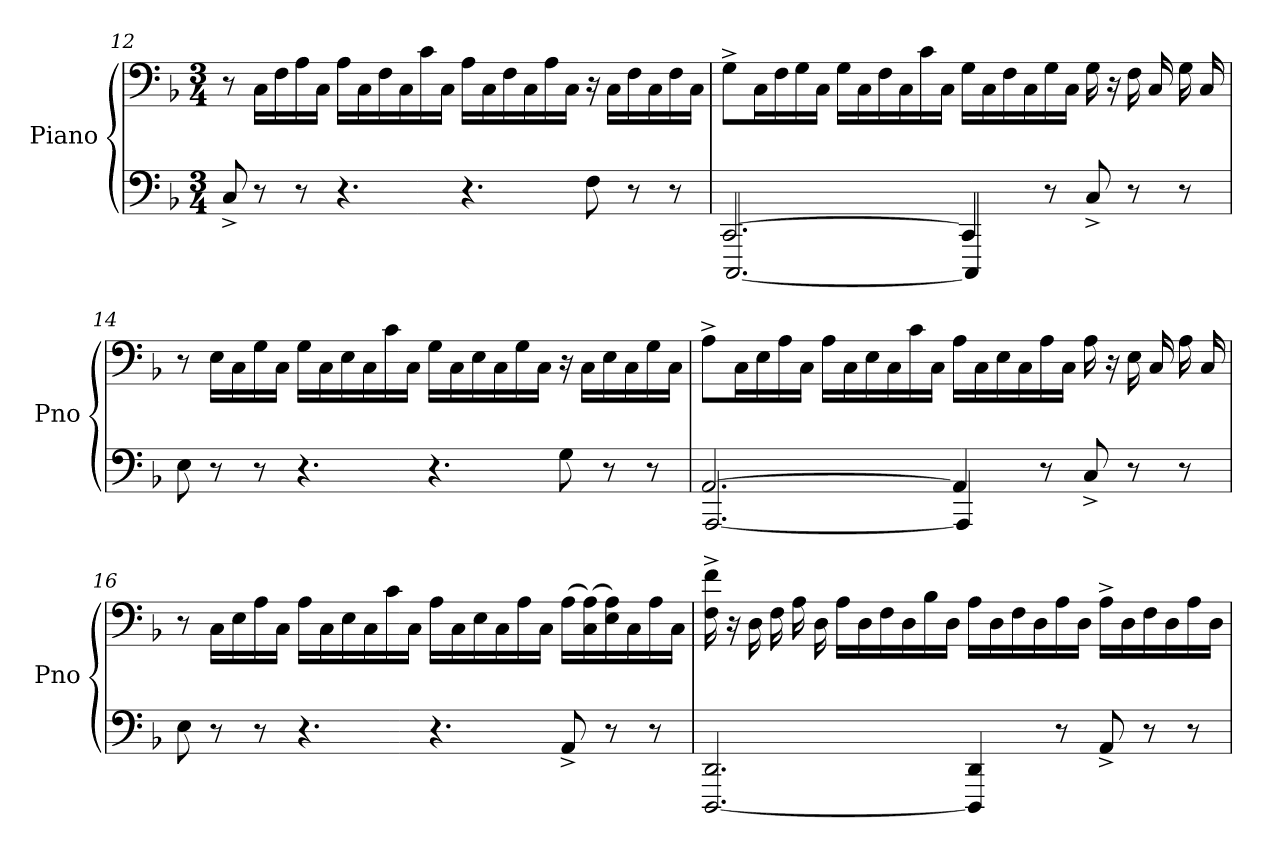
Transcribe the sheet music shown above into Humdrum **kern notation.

**kern	**kern
*part1	*part1
*staff2	*staff1
*I"Piano	*
*I'Pno	*
!!LO:LB:g=z
*clefF4	*clefF4
*k[b-]	*k[b-]
*M3/4	*M3/4
=12	=12
8C^/	8r
8r	16C\LL
.	16F\
8r	16A\
.	16C\JJ
4.r	16A\LL
.	16C\
.	16F\
.	16C\
.	16c\
.	16C\JJ
4.r	16A\LL
.	16C\
.	16F\
.	16C\
.	16A\
.	16C\JJ
8F\	16r
.	16C\LL
8r	16F\
.	16C\
8r	16F\
.	16C\JJ
!!LO:LB:g=z
=13	=13
*^	*
[2.CC/	[2.CCC/	8G^\L
.	.	16C\L
.	.	16F\
.	.	16G\
.	.	16C\JJ
.	.	16G\LL
.	.	16C\
.	.	16F\
.	.	16C\
.	.	16c\
.	.	16C\JJ
4CC/]	4CCC/]	16G\LL
.	.	16C\
.	.	16F\
.	.	16C\
8r	2ryy	16G\
.	.	16C\JJ
8C^/	.	16G\
.	.	16r
8r	.	16F\
.	.	16C/
8r	.	16G\
.	.	16C/
*v	*v	*
!!LO:LB:g=z
=14	=14
8E\	8r
8r	16E\LL
.	16C\
8r	16G\
.	16C\JJ
4.r	16G\LL
.	16C\
.	16E\
.	16C\
.	16c\
.	16C\JJ
4.r	16G\LL
.	16C\
.	16E\
.	16C\
.	16G\
.	16C\JJ
8G\	16r
.	16C\LL
8r	16E\
.	16C\
8r	16G\
.	16C\JJ
!!LO:PB:g=z
=15	=15
*^	*
[2.AA/	[2.AAA/	8A^\L
.	.	16C\L
.	.	16E\
.	.	16A\
.	.	16C\JJ
.	.	16A\LL
.	.	16C\
.	.	16E\
.	.	16C\
.	.	16c\
.	.	16C\JJ
4AA/]	4AAA/]	16A\LL
.	.	16C\
.	.	16E\
.	.	16C\
8r	2ryy	16A\
.	.	16C\JJ
8C^/	.	16A\
.	.	16r
8r	.	16E\
.	.	16C/
8r	.	16A\
.	.	16C/
*v	*v	*
!!LO:LB:g=z
=16	=16
8E\	8r
8r	16C\LL
.	16E\
8r	16A\
.	16C\JJ
4.r	16A\LL
.	16C\
.	16E\
.	16C\
.	16c\
.	16C\JJ
4.r	16A\LL
.	16C\
.	16E\
.	16C\
.	16A\
.	16C\JJ
8AA^/	(>16A\LL
.	(>16C\ 16A\)
8r	16E\ 16A\)
.	16C\
8r	16A\
.	16C\JJ
!!LO:LB:g=z
=17	=17
[2.DDD/ 2.DD/	16F\^ 16f\^
.	16r
.	16D\
.	16F\
.	16A\
.	16D\
.	16A\LL
.	16D\
.	16F\
.	16D\
.	16B-\
.	16D\JJ
4DDD/] 4DD/	16A\LL
.	16D\
.	16F\
.	16D\
8r	16A\
.	16D\JJ
8AA^/	16A^\LL
.	16D\
8r	16F\
.	16D\
8r	16A\
.	16D\JJ
=	=
*-	*-
